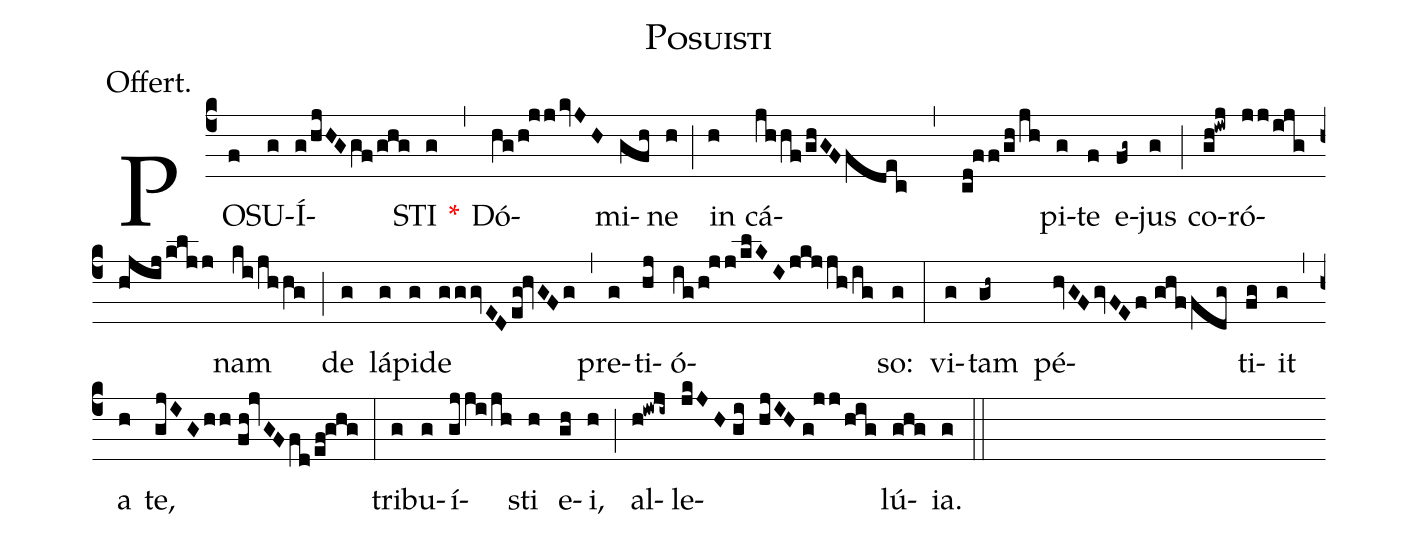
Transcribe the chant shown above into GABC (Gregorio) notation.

name:Posuisti;
annotation:Offert.;
mode:VIII.;
office-part:Offertory;
%%
(c4) PO(f)SU(g)Í(g/hjHGgf/ghg)STI(g) <v>\red{*}</v>(,) Dó(hg/h!jj/kvJH)mi(gfh)ne(h) (;) in(h) cá(jhhf/ghGFfdec , cd!ff/gh/jh)pi(g)te(f) e(fg~)jus(g) (;) co(gh!iwj)ró(jj/ijg//hjij/kljj)nam(ki/jhhg) (;) de(g) lá(g)pi(g)de(gggvEDeg!hvGFg) (,) pre(g)ti(hj)ó(ig/h!jj/klKI/jkjjh/ig)so:(g) (:) vi(g)tam(gh~) pé(hvGF/gvFEf//ghffdg)ti(fg)it(g) (,) a(h) te,(gjIGhh//fh!jvGFfd/ef!ghg) (:) tri(g)bu(g)í(gjji/jh)sti(h) e(gh)i,(h) (;) al(h!iwji~)le(jkJH//gi hjIH//g!jj/hig)lú(ghg)ia.(g) (::)
